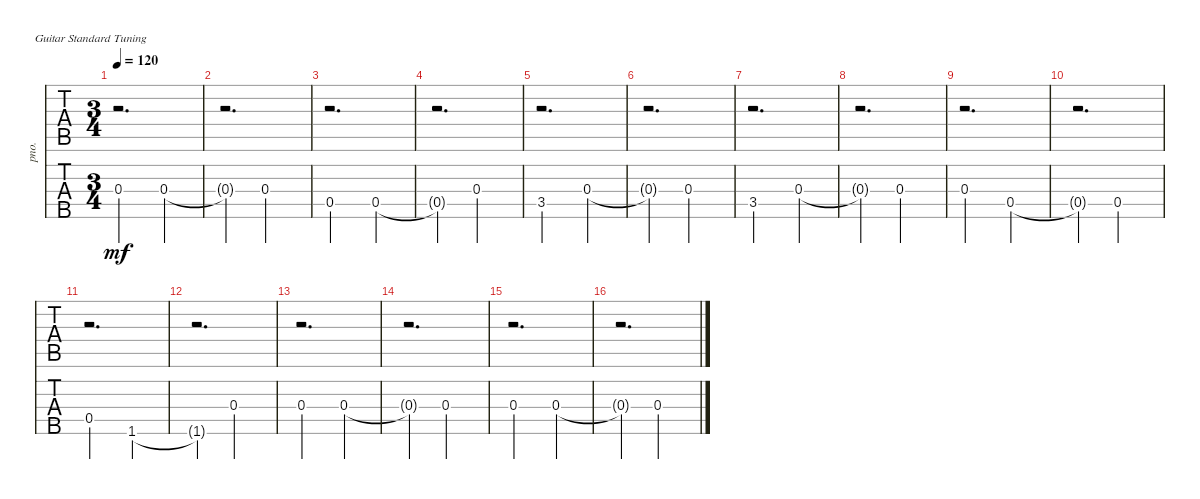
\bracketExtendMode nobrackets
\track ("Acoustic Piano" "pno.") {instrument acousticbass}
\staff {tabs}
\tuning (E4 B3 G3 D3 A2 E2)
\displaytranspose 0
\ts (3 4)
\tempo 120
\clef g2
\ks aminor
r.2{d dy mf} |
r.2{d} |
r.2{d} |
r.2{d} |
r.2{d} |
r.2{d} |
r.2{d} |
r.2{d} |
r.2{d} |
r.2{d} |
r.2{d} |
r.2{d} |
r.2{d} |
r.2{d} |
r.2{d} |
r.2{d}
\staff {tabs}
\tuning (G2 D2 A1 E1 B0)
\displaytranspose 0
\clef f4
\ottava regular
\simile none
\ks aminor
0.3.2{dy mf} 0.3.4 |
0.3{t}.4 0.3.2 |
0.4.2 0.4.4 |
0.4{t}.4 0.3.2 |
3.4.2 0.3.4 |
0.3{t}.4 0.3.2 |
3.4.2 0.3.4 |
0.3{t}.4 0.3.2 |
0.3.2 0.4.4 |
0.4{t}.4 0.4.2 |
0.4.2 1.5.4 |
1.5{t}.4 0.3.2 |
0.3.2 0.3.4 |
0.3{t}.4 0.3.2 |
0.3.2 0.3.4 |
0.3{t}.4 0.3.2
